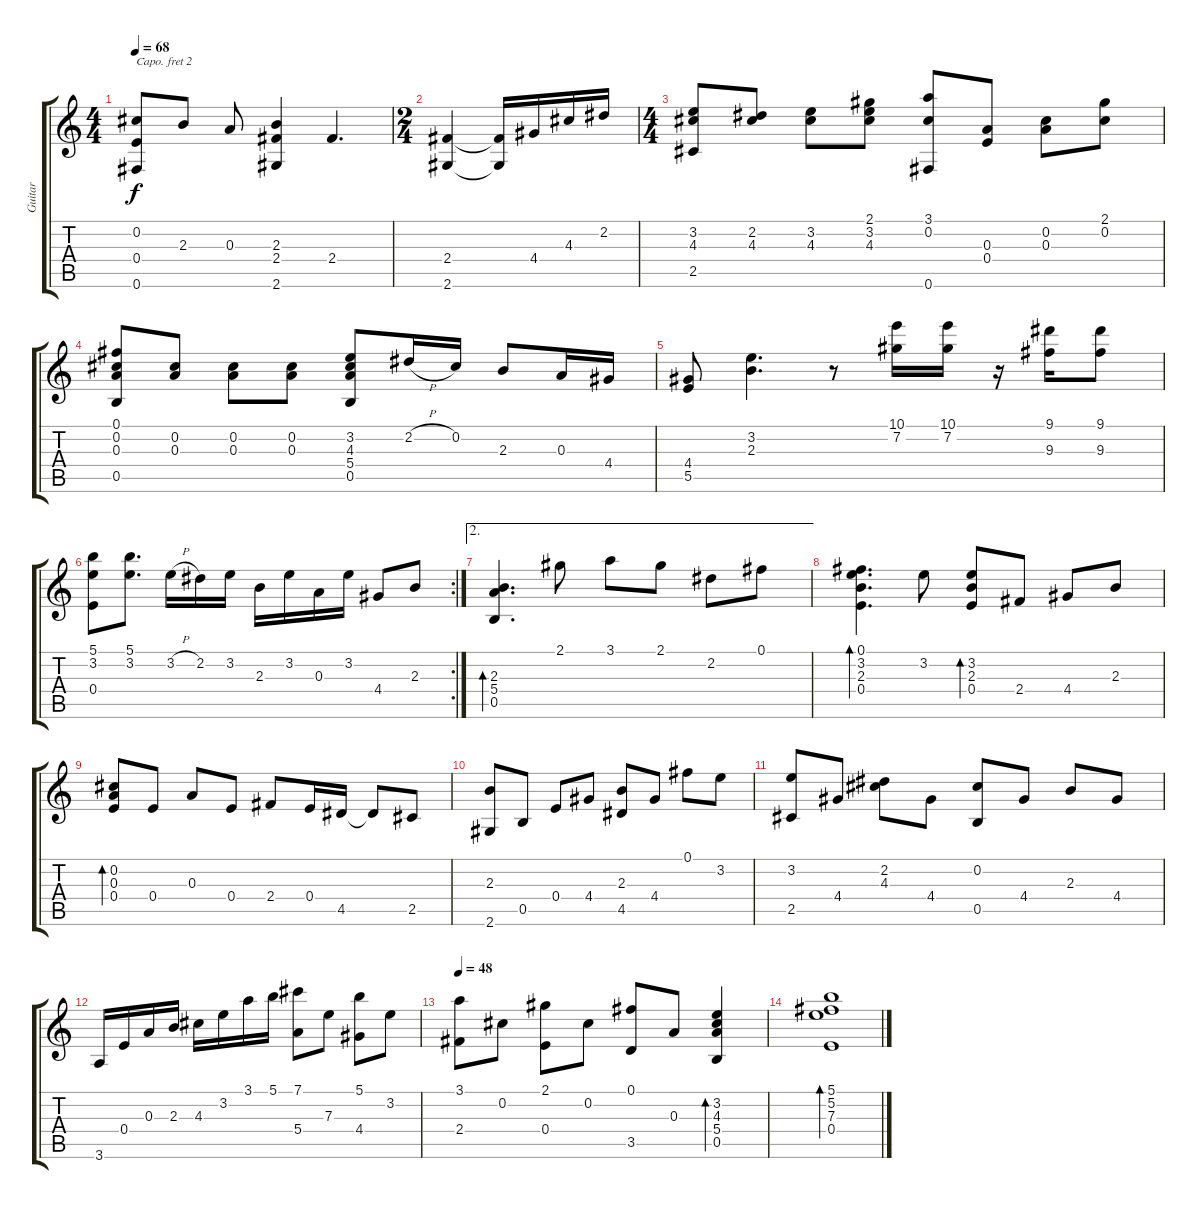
\track ("Guitar" "Guitar") {instrument acousticguitarnylon}
\staff {score tabs}
\capo 2
\tuning (E4 B3 G3 D3 A2 E2) {hide}
\ts (4 4)
\tempo 68
\clef g2
\ks c
(0.2 0.4 0.6).8{dy f} 2.3.8 0.3.8 (2.3 2.4 2.6).4 2.4.4{d} |
\ts (2 4)
(2.4 2.6).4 (2.4{t} 2.6{t}).16 4.4.16 4.3.16 2.2.16 |
\ts (4 4)
(3.2 4.3 2.5).8 (2.2 4.3).8 (3.2 4.3).8 (2.1 3.2 4.3).8 (3.1 0.2 0.6).8 (0.3 0.4).8 (0.2 0.3).8 (2.1 0.2).8 |
(0.1 0.2 0.3 0.5).8 (0.2 0.3).8 (0.2 0.3).8 (0.2 0.3).8 (3.2 4.3 5.4 0.5).8 2.2{h}.16 0.2.16 2.3.8 0.3.16 4.4.16 |
(4.4 5.5).8 (3.2 2.3).4{d} r.8 (10.1 7.2).16 (10.1 7.2).16 r.16 (9.1 9.3).16 (9.1 9.3).8 |
\rc 2
(5.1 3.2 0.4).8 (5.1 3.2).8{d} 3.2{h}.16 2.2.16 3.2.16 2.3.16 3.2.16 0.3.16 3.2.16 4.4.8 2.3.8 |
\ae 2
(2.3 5.4 0.5).4{d bd 240} 2.1.8 3.1.8 2.1.8 2.2.8 0.1.8 |
(0.1 3.2 2.3 0.4).4{d bd 240} 3.2.8 (3.2 2.3 0.4).8{bd 240} 2.4.8 4.4.8 2.3.8 |
(0.2 0.3 0.4).8{bd 240} 0.4.8 0.3.8 0.4.8 2.4.8 0.4.16 4.5.16 4.5{t}.8 2.5.8 |
(2.3 2.6).8 0.5.8 0.4.8 4.4.8 (2.3 4.5).8 4.4.8 0.1.8 3.2.8 |
(3.2 2.5).8 4.4.8 (2.2 4.3).8 4.4.8 (0.2 0.5).8 4.4.8 2.3.8 4.4.8 |
3.6.16 0.4.16 0.3.16 2.3.16 4.3.16 3.2.16 3.1.16 5.1.16 (7.1 5.4).8 7.3.8 (5.1 4.4).8 3.2.8 |
\tempo 48
(3.1 2.4).8 0.2.8 (2.1 0.4).8 0.2.8 (0.1 3.5).8 0.3.8 (3.2 4.3 5.4 0.5).4{bd 240} |
(5.1 5.2 7.3 0.4).1{bd 240}
